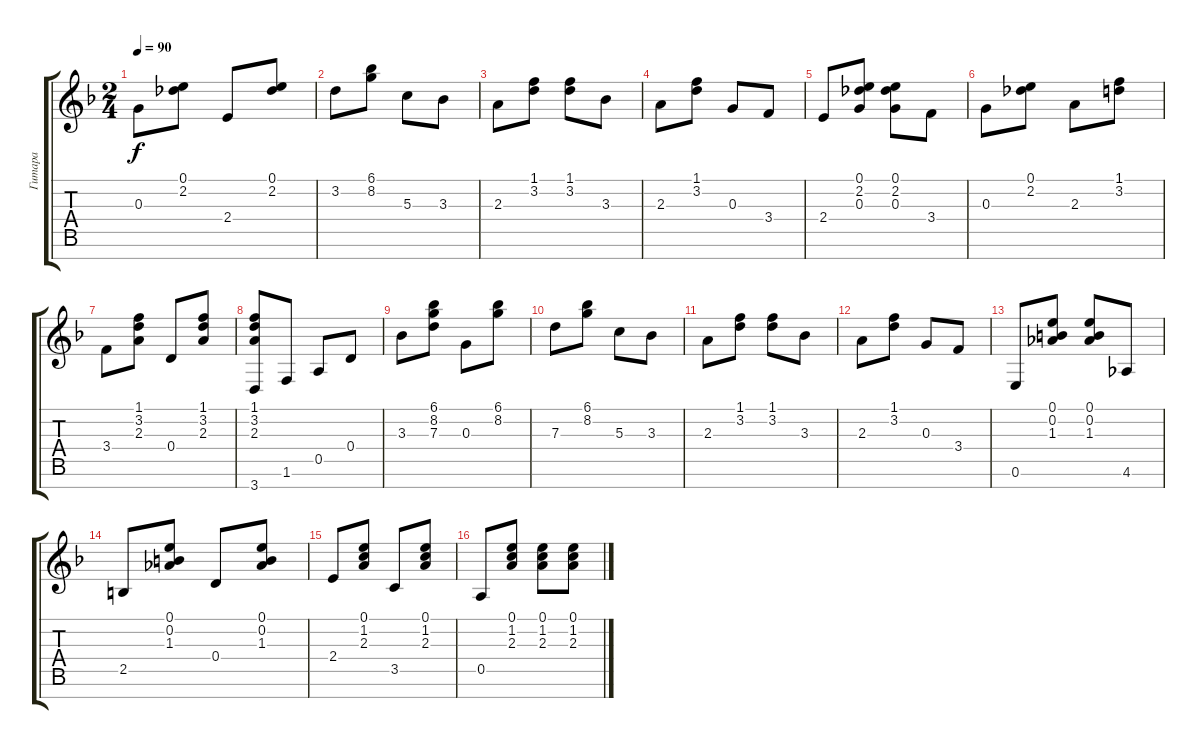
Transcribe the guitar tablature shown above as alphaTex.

\track ("Гитара" "Гитара") {instrument acousticguitarnylon}
\staff {score tabs}
\tuning (E4 B3 G3 D3 A2 E2 B1) {hide}
\ts (2 4)
\tempo 90
\clef g2
\ks f
0.3.8{dy f} (0.1 2.2).8 2.4.8 (0.1 2.2).8 |
3.2.8 (6.1 8.2).8 5.3.8 3.3.8 |
2.3.8 (1.1 3.2).8 (1.1 3.2).8 3.3.8 |
2.3.8 (1.1 3.2).8 0.3.8 3.4.8 |
2.4.8 (0.1 2.2 0.3).8 (0.1 2.2 0.3).8 3.4.8 |
0.3.8 (0.1 2.2).8 2.3.8 (1.1 3.2).8 |
3.4.8 (1.1 3.2 2.3).8 0.4.8 (1.1 3.2 2.3).8 |
(1.1 3.2 2.3 3.7).8 1.6.8 0.5.8 0.4.8 |
3.3.8 (6.1 8.2 7.3).8 0.3.8 (6.1 8.2).8 |
7.3.8 (6.1 8.2).8 5.3.8 3.3.8 |
2.3.8 (1.1 3.2).8 (1.1 3.2).8 3.3.8 |
2.3.8 (1.1 3.2).8 0.3.8 3.4.8 |
0.6.8 (0.1 0.2 1.3).8 (0.1 0.2 1.3).8 4.6.8 |
2.5.8 (0.1 0.2 1.3).8 0.4.8 (0.1 0.2 1.3).8 |
2.4.8 (0.1 1.2 2.3).8 3.5.8 (0.1 1.2 2.3).8 |
0.5.8 (0.1 1.2 2.3).8 (0.1 1.2 2.3).8 (0.1 1.2 2.3).8
